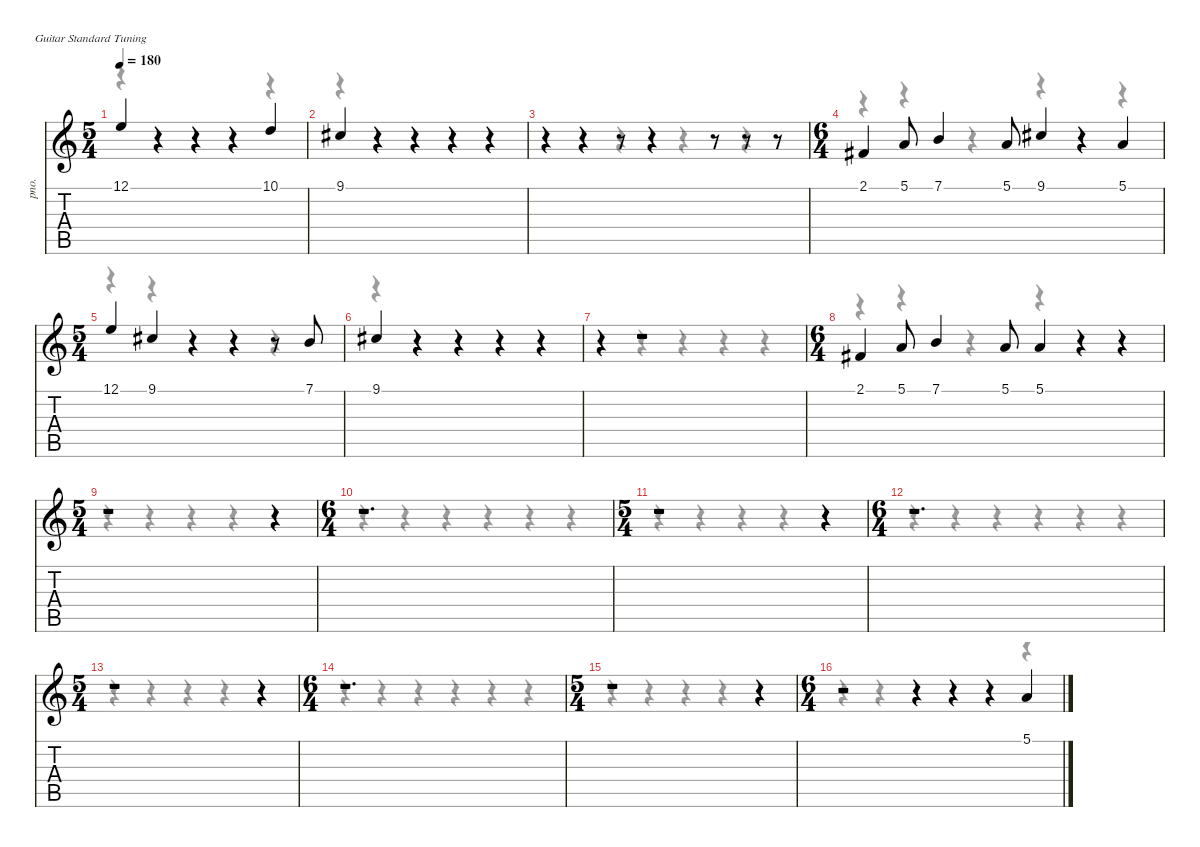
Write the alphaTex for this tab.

\defaultSystemsLayout 4
\hideDynamics
\bracketExtendMode nobrackets
\otherSystemsTrackNameOrientation horizontal
\track ("Track 2" "pno.") {instrument brightacousticpiano}
\staff {score tabs}
\tuning (E4 B3 G3 D3 A2 E2)
\voice
\ts (5 4)
\tempo 180
\clef g2
\ks c
12.1.4{dy f} r.4 r.4 r.4 10.1.4 |
9.1{acc #}.4 r.4 r.4 r.4 r.4 |
r.4 r.4 r.8 r.4 r.8 r.8 r.8 |
\ts (6 4)
\beaming (8 3 3 3 3)
2.1{acc #}.4 5.1.8 7.1.4 5.1.8 9.1{acc #}.4 r.4 5.1.4 |
\ts (5 4)
\beaming (8 4 2 2 2)
12.1.4 9.1{acc #}.4 r.4 r.4 r.8 7.1.8 |
9.1{acc #}.4 r.4 r.4 r.4 r.4 |
r.4 r.1 |
\ts (6 4)
\beaming (8 3 3 3 3)
2.1{acc #}.4 5.1.8 7.1.4 5.1.8 5.1.4 r.4 r.4 |
\ts (5 4)
\beaming (8 4 2 2 2)
r.1 r.4 |
\ts (6 4)
\beaming (8 3 3 3 3)
r.1{d} |
\ts (5 4)
\beaming (8 4 2 2 2)
r.1 r.4 |
\ts (6 4)
\beaming (8 3 3 3 3)
r.1{d} |
\ts (5 4)
\beaming (8 4 2 2 2)
r.1 r.4 |
\ts (6 4)
\beaming (8 3 3 3 3)
r.1{d} |
\ts (5 4)
\beaming (8 4 2 2 2)
r.1 r.4 |
\ts (6 4)
\beaming (8 3 3 3 3)
r.2 r.4 r.4 r.4 5.1.4
\voice
\clef g2
\ottava regular
\simile none
\ks c
r.4{dy mf} r.4 r.4 r.4 r.4 |
r.4 r.4 r.4 r.4 r.4 |
r.4 r.4 r.4 r.4 r.4 |
r.4 r.4 r.4 r.4 r.4 r.4 |
r.4 r.4 r.4 r.4 r.4 |
r.4 r.4 r.4 r.4 r.4 |
r.4 r.4 r.4 r.4 r.4 |
r.4 r.4 r.4 r.4 r.4 r.4 |
r.4 r.4 r.4 r.4 r.4 |
r.4 r.4 r.4 r.4 r.4 r.4 |
r.4 r.4 r.4 r.4 r.4 |
r.4 r.4 r.4 r.4 r.4 r.4 |
r.4 r.4 r.4 r.4 r.4 |
r.4 r.4 r.4 r.4 r.4 r.4 |
r.4 r.4 r.4 r.4 r.4 |
r.4 r.4 r.4 r.4 r.4 r.4
